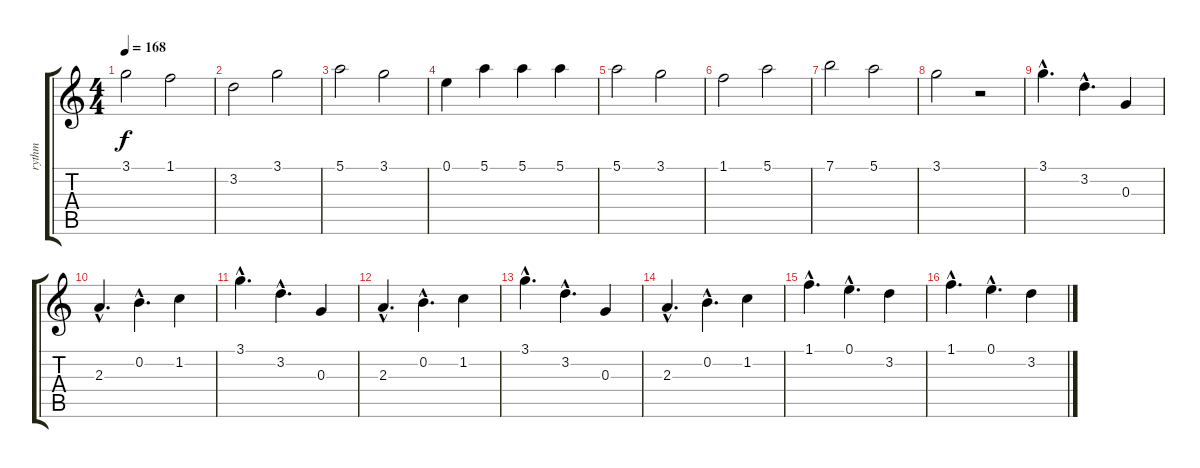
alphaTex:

\track ("rythm" "rythm") {instrument distortionguitar}
\staff {score tabs}
\tuning (E4 B3 G3 D3 A2 E2) {hide}
\ts (4 4)
\tempo 168
\clef g2
\ks c
3.1.2{dy f} 1.1.2 |
3.2.2 3.1.2 |
5.1.2 3.1.2 |
0.1.4 5.1.4 5.1.4 5.1.4 |
5.1.2 3.1.2 |
1.1.2 5.1.2 |
7.1.2 5.1.2 |
3.1.2 r.2 |
3.1{hac}.4{d} 3.2{hac}.4{d} 0.3.4 |
2.3{hac}.4{d} 0.2{hac}.4{d} 1.2.4 |
3.1{hac}.4{d} 3.2{hac}.4{d} 0.3.4 |
2.3{hac}.4{d} 0.2{hac}.4{d} 1.2.4 |
3.1{hac}.4{d} 3.2{hac}.4{d} 0.3.4 |
2.3{hac}.4{d} 0.2{hac}.4{d} 1.2.4 |
1.1{hac}.4{d} 0.1{hac}.4{d} 3.2.4 |
1.1{hac}.4{d} 0.1{hac}.4{d} 3.2.4
